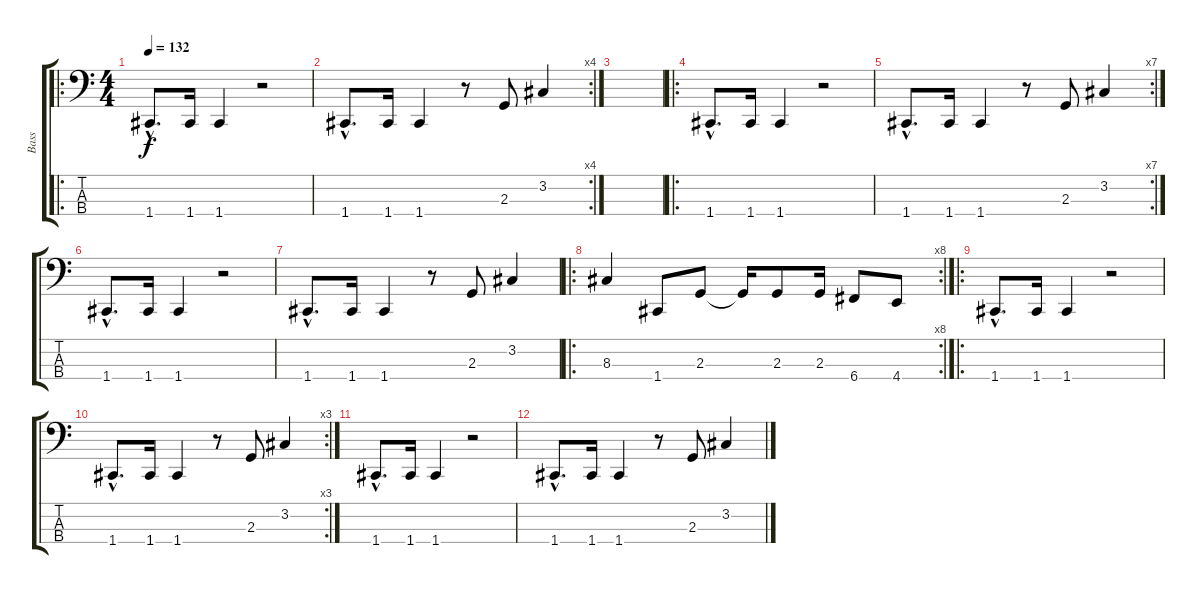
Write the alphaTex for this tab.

\track ("Bass" "Bass") {instrument electricbassfinger}
\staff {score tabs}
\tuning (Eb2 Bb1 F1 C1) {hide}
\ro
\ts (4 4)
\tempo 132
\clef f4
\ks c
1.4{hac}.8{d dy f instrument synthbass2} 1.4.16 1.4.4 r.2 |
\rc 4
1.4{hac}.8{d} 1.4.16 1.4.4 r.8 2.3.8 3.2.4 |
|
\ro
1.4{hac}.8{d instrument synthbass2} 1.4.16 1.4.4 r.2 |
\rc 7
1.4{hac}.8{d} 1.4.16 1.4.4 r.8 2.3.8 3.2.4 |
1.4{hac}.8{d instrument synthbass2} 1.4.16 1.4.4 r.2 |
1.4{hac}.8{d} 1.4.16 1.4.4 r.8 2.3.8 3.2.4 |
\ro
\rc 8
8.3.4{instrument electricbassfinger} 1.4.8 2.3.8 2.3{t}.16 2.3.8 2.3.16 6.4.8 4.4.8 |
\ro
1.4{hac}.8{d instrument synthbass2} 1.4.16 1.4.4 r.2 |
\rc 3
1.4{hac}.8{d} 1.4.16 1.4.4 r.8 2.3.8 3.2.4 |
1.4{hac}.8{d instrument synthbass2} 1.4.16 1.4.4 r.2 |
1.4{hac}.8{d} 1.4.16 1.4.4 r.8 2.3.8 3.2.4
